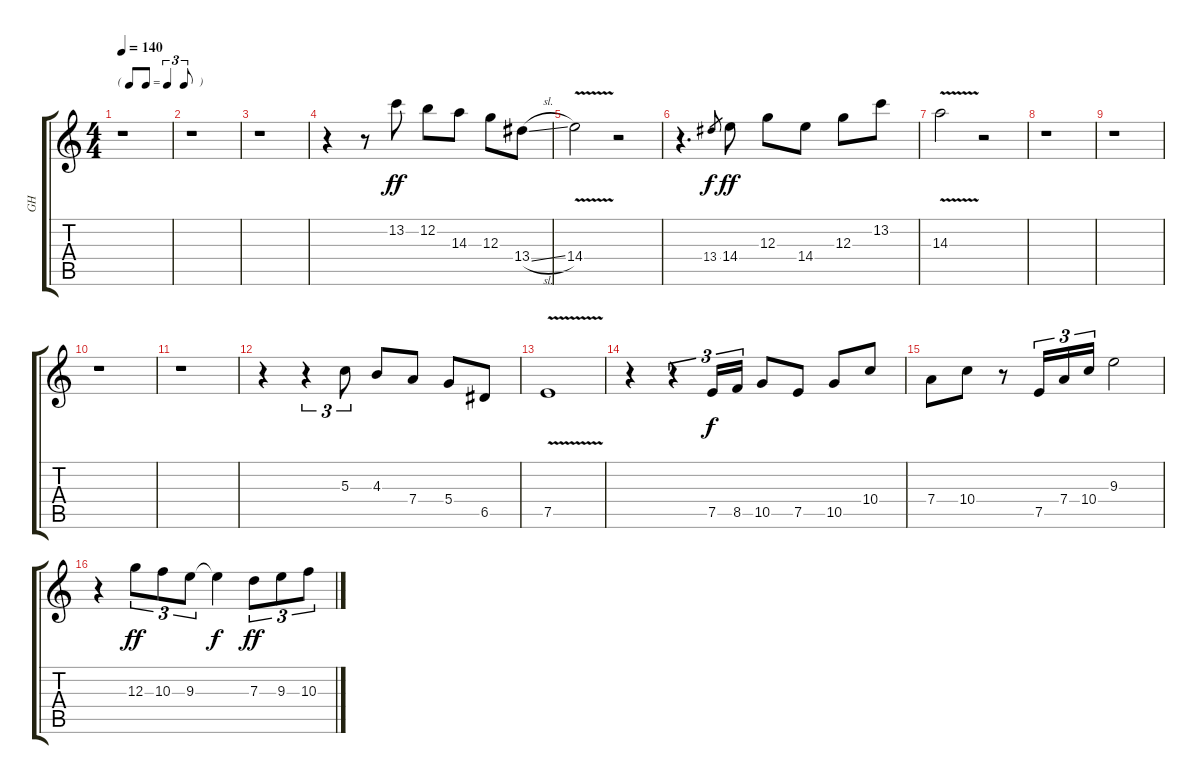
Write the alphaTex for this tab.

\track ("GH" "GH") {instrument acousticguitarsteel}
\staff {score tabs}
\tuning (E4 B3 G3 D3 A2 D2) {hide}
\ts (4 4)
\tf triplet8th
\tempo 140
\clef g2
\ks aminor
r.1{dy ff} |
r.1 |
r.1 |
r.4 r.8 13.2.8 12.2.8 14.3.8 12.3.8 13.4{sl}.8 |
14.4{v}.2 r.2 |
r.4{d} 13.4.8{gr dy f} 14.4.8{dy ff} 12.3.8 14.4.8 12.3.8 13.2.8 |
14.3{v}.2 r.2 |
r.1 |
r.1 |
r.1 |
r.1 |
r.4 r.4{tu (3 2)} 5.3.8{tu (3 2)} 4.3.8 7.4.8 5.4.8 6.5.8 |
7.5{v}.1 |
r.4 r.4{tu (3 2)} 7.5.16{tu (3 2) dy f} 8.5.16{tu (3 2)} 10.5.8 7.5.8 10.5.8 10.4.8 |
7.4.8 10.4.8 r.8 7.5.16{tu (3 2)} 7.4.16{tu (3 2)} 10.4.16{tu (3 2)} 9.3.2 |
r.4 12.3.8{tu (3 2) dy ff} 10.3.8{tu (3 2)} 9.3.8{tu (3 2)} 9.3{t}.4{dy f} 7.3.8{tu (3 2) dy ff} 9.3.8{tu (3 2)} 10.3.8{tu (3 2)}
